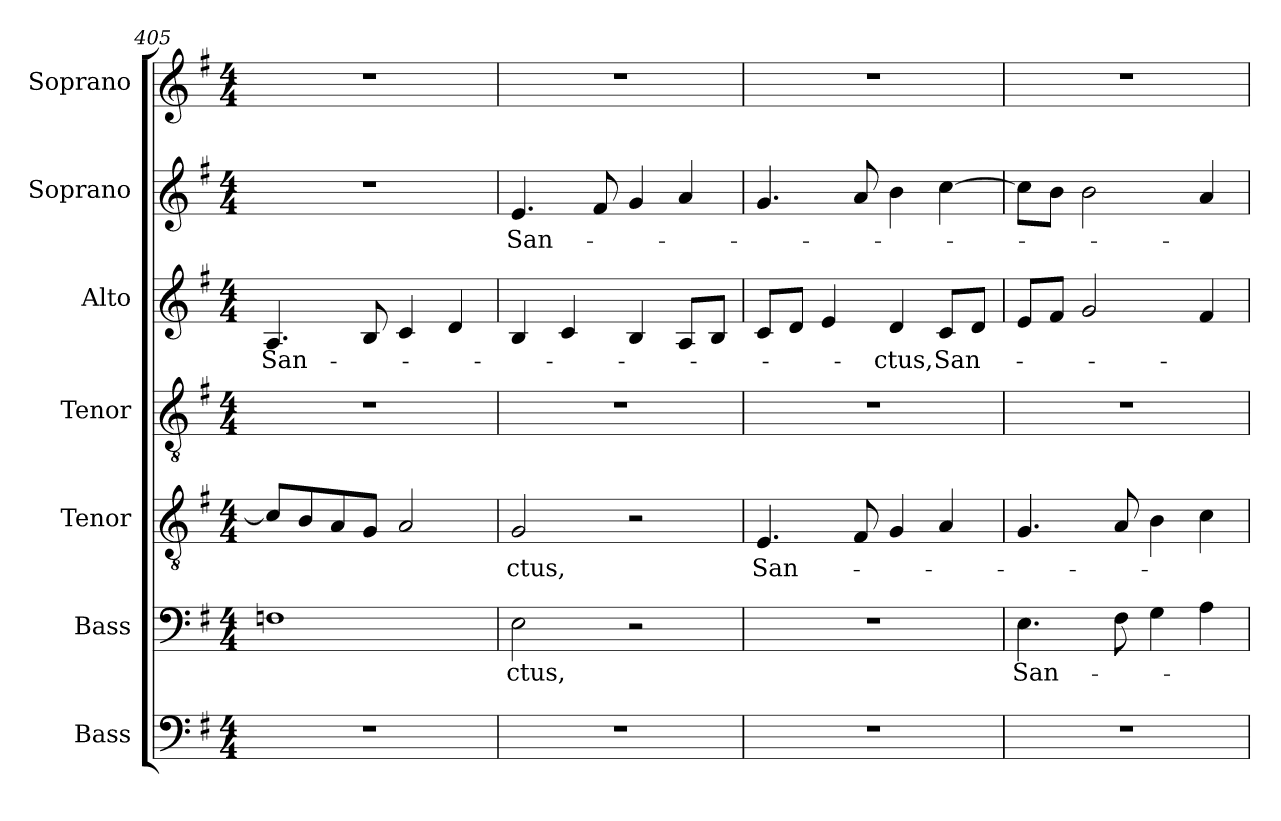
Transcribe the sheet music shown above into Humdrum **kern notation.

**kern	**kern	**text	**kern	**text	**kern	**kern	**text	**kern	**text	**kern
*part7	*part6	*part6	*part5	*part5	*part4	*part3	*part3	*part2	*part2	*part1
*staff7	*staff6	*staff6	*staff5	*staff5	*staff4	*staff3	*staff3	*staff2	*staff2	*staff1
*I"Bass	*I"Bass	*	*I"Tenor	*	*I"Tenor	*I"Alto	*	*I"Soprano	*	*I"Soprano
*I'B.	*I'B.	*	*I'T.	*	*I'T.	*I'A.	*	*I'S.	*	*I'S.
*clefF4	*clefF4	*	*clefGv2	*	*clefGv2	*clefG2	*	*clefG2	*	*clefG2
*	*	*	*ITrd7c12	*	*ITrd7c12	*	*	*	*	*
*k[f#]	*k[f#]	*	*k[f#]	*	*k[f#]	*k[f#]	*	*k[f#]	*	*k[f#]
*G:	*G:	*	*G:	*	*G:	*G:	*	*G:	*	*G:
*M4/4	*M4/4	*	*M4/4	*	*M4/4	*M4/4	*	*M4/4	*	*M4/4
=405	=405	=405	=405	=405	=405	=405	=405	=405	=405	=405
!	!	!	!	!	!	!	!LO:LY:b:color=#000000	!	!	!
1r	1Fni	.	8Ci/L]	.	1r	4.Ai/	San-	1r	.	1r
.	.	.	8BBi/	.	.	.	.	.	.	.
.	.	.	8AAi/	.	.	.	.	.	.	.
.	.	.	8GGi/J	.	.	8Bi/	.	.	.	.
.	.	.	2AAi/	.	.	4ci/	.	.	.	.
.	.	.	.	.	.	4di/	.	.	.	.
!!LO:LB:g=z
=406	=406	=406	=406	=406	=406	=406	=406	=406	=406	=406
!	!	!LO:LY:b:color=#000000	!	!	!	!	!	!	!	!
!	!	!	!	!LO:LY:b:color=#000000	!	!	!	!	!	!
!	!	!	!	!	!	!	!	!	!LO:LY:b:color=#000000	!
1r	2Ei\	-ctus,	2GGi/	-ctus,	1r	4Bi/	.	4.ei/	San-	1r
.	.	.	.	.	.	4ci/	.	.	.	.
.	.	.	.	.	.	.	.	8f#i/	.	.
.	2r	.	2r	.	.	4Bi/	.	4gi/	.	.
.	.	.	.	.	.	8Ai/L	.	4ai/	.	.
.	.	.	.	.	.	8Bi/J	.	.	.	.
=407	=407	=407	=407	=407	=407	=407	=407	=407	=407	=407
!	!	!	!	!LO:LY:b:color=#000000	!	!	!	!	!	!
1r	1r	.	4.EEi/	San-	1r	8ci/L	.	4.gi/	.	1r
.	.	.	.	.	.	8di/J	.	.	.	.
.	.	.	.	.	.	4ei/	.	.	.	.
.	.	.	8FF#i/	.	.	.	.	8ai/	.	.
!	!	!	!	!	!	!	!LO:LY:b:color=#000000	!	!	!
.	.	.	4GGi/	.	.	4di/	-ctus,	4bi\	.	.
!	!	!	!	!	!	!	!LO:LY:b:color=#000000	!	!	!
.	.	.	4AAi/	.	.	8ci/L	San-	[4cci\	.	.
.	.	.	.	.	.	8di/J	.	.	.	.
=408	=408	=408	=408	=408	=408	=408	=408	=408	=408	=408
!	!	!LO:LY:b:color=#000000	!	!	!	!	!	!	!	!
1r	4.Ei\	San-	4.GGi/	.	1r	8ei/L	.	8cci\L]	.	1r
.	.	.	.	.	.	8f#i/J	.	8bi\J	.	.
.	.	.	.	.	.	2gi/	.	2bi\	.	.
.	8F#i\	.	8AAi/	.	.	.	.	.	.	.
.	4Gi\	.	4BBi\	.	.	.	.	.	.	.
.	4Ai\	.	4Ci\	.	.	4f#i/	.	4ai/	.	.
=	=	=	=	=	=	=	=	=	=	=
*-	*-	*-	*-	*-	*-	*-	*-	*-	*-	*-
